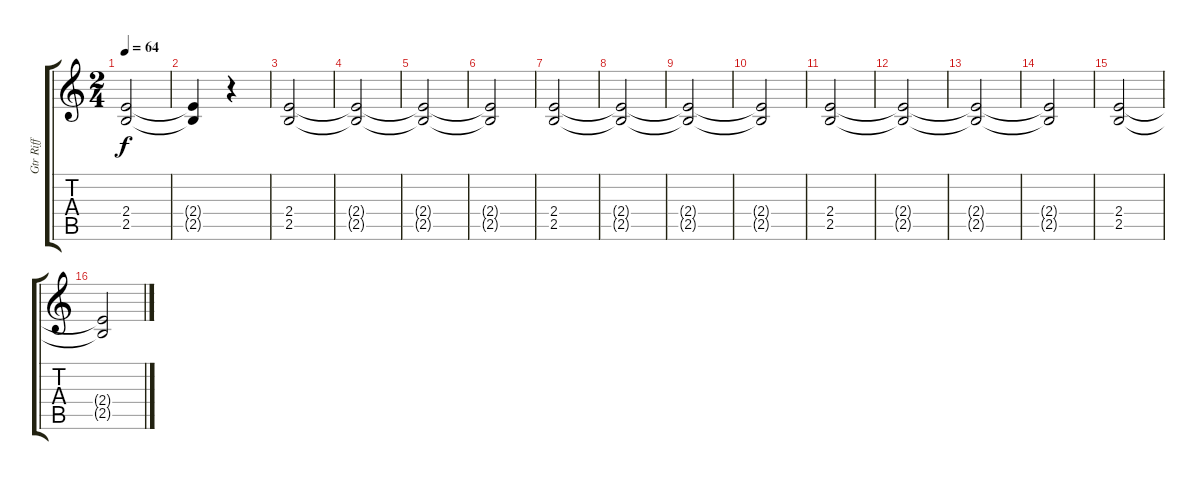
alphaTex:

\track ("Gtr Riff" "Gtr Riff") {instrument electricguitarjazz}
\staff {score tabs}
\tuning (E4 B3 G3 D3 A2 E2) {hide}
\ts (2 4)
\tempo 64
\clef g2
\ks c
(2.4 2.5).2{dy f} |
(2.4{t} 2.5{t}).4 r.4 |
(2.4 2.5).2 |
(2.4{t} 2.5{t}).2 |
(2.4{t} 2.5{t}).2 |
(2.4{t} 2.5{t}).2 |
(2.4 2.5).2 |
(2.4{t} 2.5{t}).2 |
(2.4{t} 2.5{t}).2 |
(2.4{t} 2.5{t}).2 |
(2.4 2.5).2 |
(2.4{t} 2.5{t}).2 |
(2.4{t} 2.5{t}).2 |
(2.4{t} 2.5{t}).2 |
(2.4 2.5).2 |
(2.4{t} 2.5{t}).2
